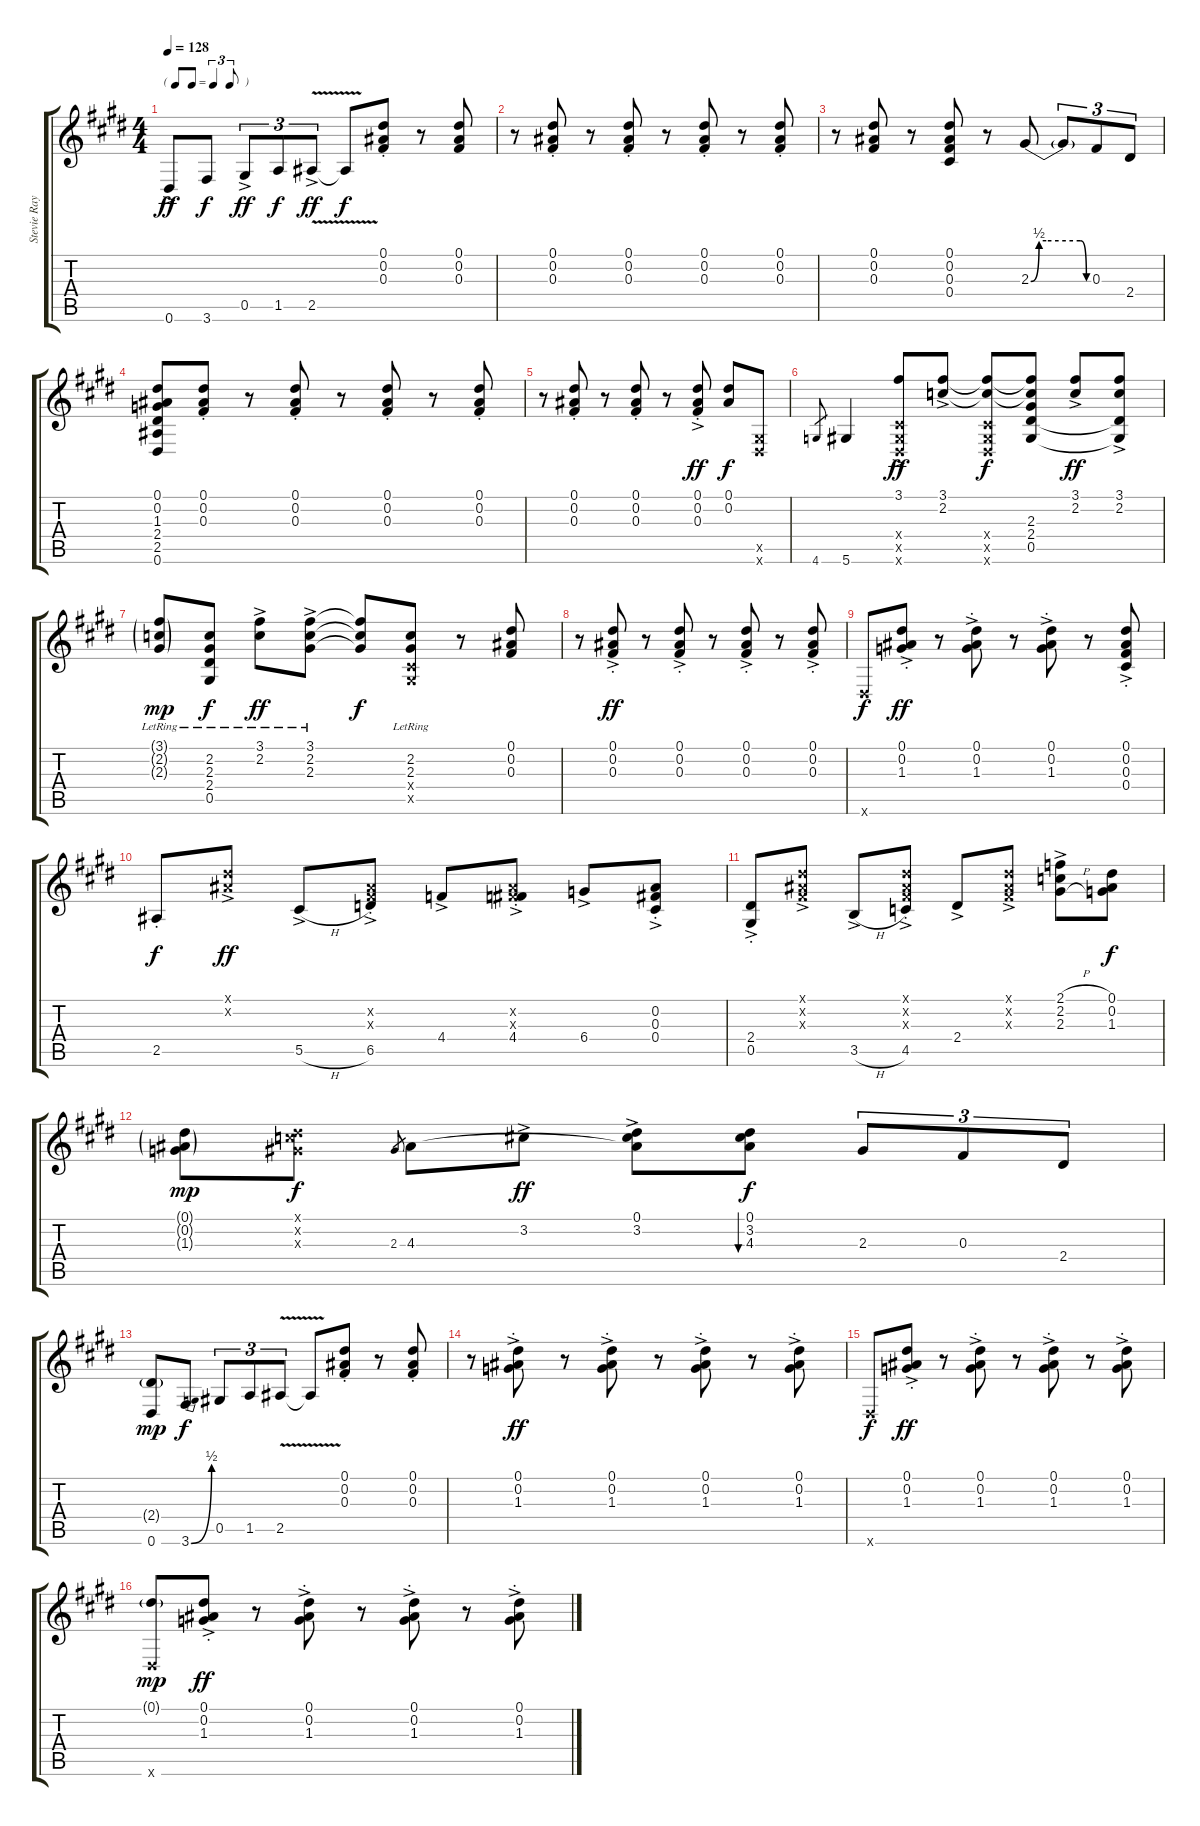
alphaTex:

\track ("Stevie Ray" "Stevie Ray") {instrument electricguitarjazz}
\staff {score tabs}
\tuning (Eb4 Bb3 Gb3 Db3 Ab2 Eb2) {hide}
\ts (4 4)
\tf triplet8th
\tempo 128
\clef g2
\ks e
0.6{ac}.8{dy ff} 3.6.8{dy f} 0.5{ac}.8{tu (3 2) dy ff} 1.5.8{tu (3 2) dy f} 2.5{v ac}.8{tu (3 2) dy ff} 2.5{t}.8{dy f} (0.1 0.2 0.3{st}).8 r.8 (0.1 0.2 0.3).8 |
r.8 (0.1 0.2 0.3{st}).8 r.8 (0.1 0.2 0.3{st}).8 r.8 (0.1 0.2 0.3{st}).8 r.8 (0.1 0.2 0.3{st}).8 |
r.8 (0.1 0.2 0.3).8 r.8 (0.1 0.2 0.3 0.4).8 r.8 2.3{be (custom 0 0 8 2 15 2 48 2 54 0 60 0)}.8 2.3{t}.8{tu (3 2)} 0.3.8{tu (3 2)} 2.4.8{tu (3 2)} |
(0.1 0.2 1.3 2.4 2.5 0.6).8 (0.1 0.2 0.3{st}).8 r.8 (0.1 0.2 0.3{st}).8 r.8 (0.1 0.2 0.3{st}).8 r.8 (0.1 0.2 0.3{st}).8 |
r.8 (0.1 0.2 0.3{st}).8 r.8 (0.1 0.2 0.3{st}).8 r.8 (0.1 0.2 0.3{ac st}).8{dy ff} (0.1 0.2).8{dy f} (0.5{x} 0.6{x}).8 |
4.6.8{gr} 5.6.4 (3.1{ac} 0.4{x} 0.5{x} 0.6{x}).8{dy ff} (3.1 2.2{ac}).8 (3.1{t} 2.2{t} 0.4{x} 0.5{x} 0.6{x}).8{dy f} (3.1{t} 2.2{t} 2.3 2.4 0.5).8 (3.1 2.2{ac}).8{dy ff} (3.1 2.2{ac} 2.4{t} 0.5{t}).8 |
(3.1{g lr} 2.2{g lr} 2.3{g lr}).8{dy mp} (2.2{lr} 2.3{lr} 2.4{lr} 0.5{lr}).8{dy f} (3.1{lr} 2.2{ac lr}).8{dy ff} (3.1{lr} 2.2{ac lr} 2.3{lr}).8 (3.1{t} 2.2{t} 2.3{t}).8{dy f} (2.2{lr} 2.3{lr} 0.4{x} 0.5{x}).8 r.8 (0.1 0.2 0.3).8 |
r.8 (0.1 0.2{ac} 0.3{st}).8{dy ff} r.8 (0.1 0.2{ac} 0.3{st}).8 r.8 (0.1 0.2{ac} 0.3{st}).8 r.8 (0.1 0.2{ac} 0.3{st}).8 |
0.6{x}.8{dy f} (0.1 0.2{ac} 1.3{st}).8{dy ff} r.8 (0.1 0.2{ac} 1.3{st}).8 r.8 (0.1 0.2{ac} 1.3{st}).8 r.8 (0.1 0.2{ac} 0.3{st} 0.4).8 |
2.5{st}.8{dy f} (0.1{x} 0.2{ac x}).8{dy ff} 5.5{h ac}.8 (0.2{x} 0.3{x} 6.5{ac st}).8 4.4{ac}.8 (0.2{x} 0.3{x} 4.4{ac st}).8 6.4{ac}.8 (0.2 0.3 0.4{ac st}).8 |
(2.4{ac} 0.5{st}).8 (0.1{x} 0.2{x} 0.3{ac x}).8 3.5{h ac}.8 (0.1{x} 0.2{x} 0.3{x} 4.5{ac st}).8 2.4{ac}.8 (0.1{x} 0.2{x} 0.3{ac x}).8 (2.1{h} 2.2{h} 2.3{h ac}).8 (0.1 0.2 1.3).8{dy f} |
(0.1{g} 0.2{g} 1.3{g}).8{dy mp} (0.1{x} 2.2{x} 2.3{x}).8{dy f} 2.3.8{gr} 4.3.8 3.2{ac}.8{dy ff} (0.1{ac} 3.2 4.3{t}).8 (0.1 3.2 4.3).8{bu 120 dy f} 2.3.8{tu (3 2)} 0.3.8{tu (3 2)} 2.4.8{tu (3 2)} |
(2.4{g} 0.6).8{dy mp} 3.6{be (bend 0 0 60 2)}.8{dy f} 0.5.8{tu (3 2)} 1.5.8{tu (3 2)} 2.5{v}.8{tu (3 2)} 2.5{t}.8 (0.1 0.2 0.3{st}).8 r.8 (0.1{st} 0.2 0.3).8 |
r.8 (0.1 0.2{ac} 1.3{st}).8{dy ff} r.8 (0.1 0.2{ac} 1.3{st}).8 r.8 (0.1 0.2{ac} 1.3{st}).8 r.8 (0.1 0.2{ac} 1.3{st}).8 |
0.6{x}.8{dy f} (0.1 0.2{ac} 1.3{st}).8{dy ff} r.8 (0.1 0.2{ac} 1.3{st}).8 r.8 (0.1 0.2{ac} 1.3{st}).8 r.8 (0.1 0.2{ac} 1.3{st}).8 |
(0.1{g} 0.6{x}).8{dy mp} (0.1 0.2{ac} 1.3{st}).8{dy ff} r.8 (0.1 0.2{ac} 1.3{st}).8 r.8 (0.1 0.2{ac} 1.3{st}).8 r.8 (0.1 0.2{ac} 1.3{st}).8
